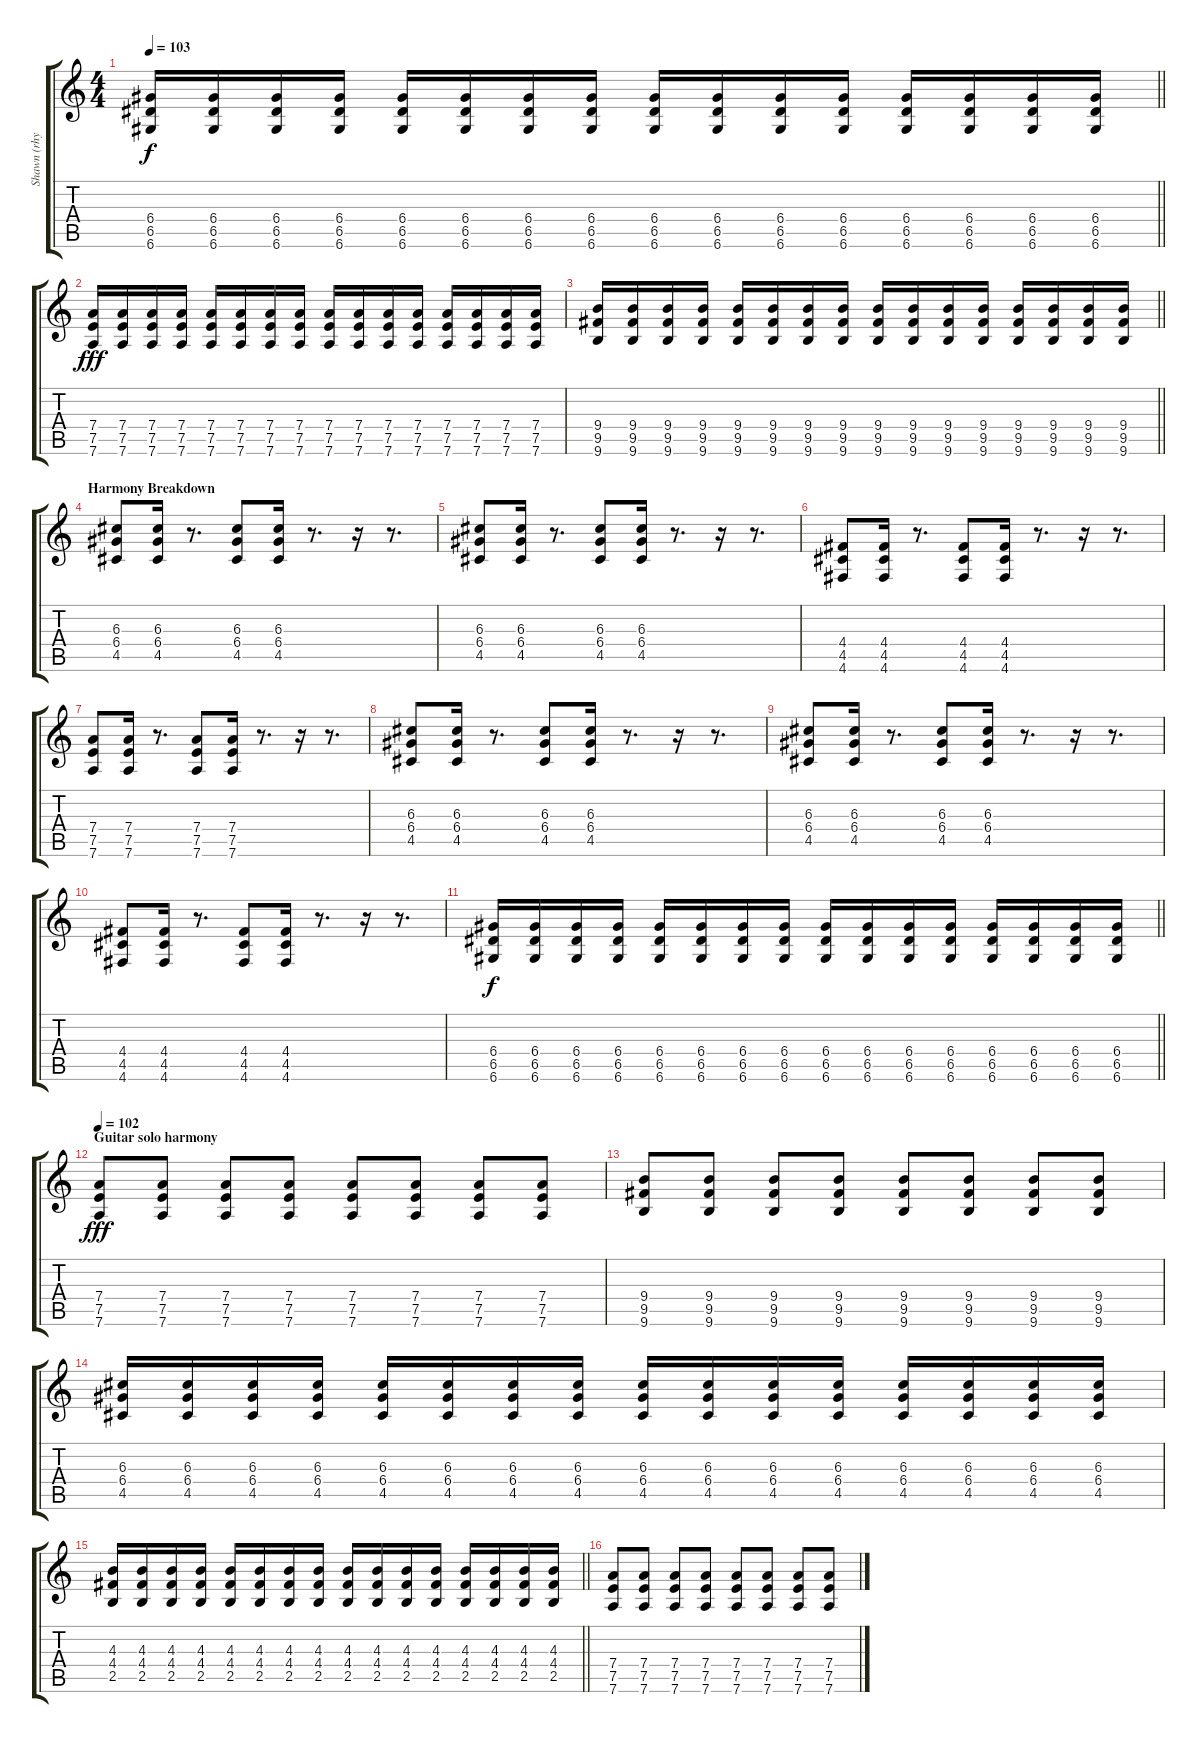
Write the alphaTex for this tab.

\track ("Shawn (rhythm)" "Shawn (rhy") {instrument overdrivenguitar}
\staff {score tabs}
\tuning (E4 B3 G3 D3 A2 D2) {hide}
\ts (4 4)
\tempo 103
\clef g2
\barLineRight lightlight
\ks c
(6.4 6.5 6.6).16{dy f} (6.4 6.5 6.6).16 (6.4 6.5 6.6).16 (6.4 6.5 6.6).16 (6.4 6.5 6.6).16 (6.4 6.5 6.6).16 (6.4 6.5 6.6).16 (6.4 6.5 6.6).16 (6.4 6.5 6.6).16 (6.4 6.5 6.6).16 (6.4 6.5 6.6).16 (6.4 6.5 6.6).16 (6.4 6.5 6.6).16 (6.4 6.5 6.6).16 (6.4 6.5 6.6).16 (6.4 6.5 6.6).16 |
(7.4 7.5 7.6).16{dy fff} (7.4 7.5 7.6).16 (7.4 7.5 7.6).16 (7.4 7.5 7.6).16 (7.4 7.5 7.6).16 (7.4 7.5 7.6).16 (7.4 7.5 7.6).16 (7.4 7.5 7.6).16 (7.4 7.5 7.6).16 (7.4 7.5 7.6).16 (7.4 7.5 7.6).16 (7.4 7.5 7.6).16 (7.4 7.5 7.6).16 (7.4 7.5 7.6).16 (7.4 7.5 7.6).16 (7.4 7.5 7.6).16 |
\barLineRight lightlight
(9.4 9.5 9.6).16 (9.4 9.5 9.6).16 (9.4 9.5 9.6).16 (9.4 9.5 9.6).16 (9.4 9.5 9.6).16 (9.4 9.5 9.6).16 (9.4 9.5 9.6).16 (9.4 9.5 9.6).16 (9.4 9.5 9.6).16 (9.4 9.5 9.6).16 (9.4 9.5 9.6).16 (9.4 9.5 9.6).16 (9.4 9.5 9.6).16 (9.4 9.5 9.6).16 (9.4 9.5 9.6).16 (9.4 9.5 9.6).16 |
\section ("" "Harmony Breakdown")
(6.3 6.4 4.5).8 (6.3 6.4 4.5).16 r.8{d} (6.3 6.4 4.5).8{beam merge} (6.3 6.4 4.5).16 r.8{d} r.16 r.8{d} |
(6.3 6.4 4.5).8 (6.3 6.4 4.5).16 r.8{d} (6.3 6.4 4.5).8{beam merge} (6.3 6.4 4.5).16 r.8{d} r.16 r.8{d} |
(4.4 4.5 4.6).8 (4.4 4.5 4.6).16 r.8{d} (4.4 4.5 4.6).8{beam merge} (4.4 4.5 4.6).16 r.8{d} r.16 r.8{d} |
(7.4 7.5 7.6).8 (7.4 7.5 7.6).16 r.8{d} (7.4 7.5 7.6).8{beam merge} (7.4 7.5 7.6).16 r.8{d} r.16 r.8{d} |
(6.3 6.4 4.5).8 (6.3 6.4 4.5).16 r.8{d} (6.3 6.4 4.5).8{beam merge} (6.3 6.4 4.5).16 r.8{d} r.16 r.8{d} |
(6.3 6.4 4.5).8 (6.3 6.4 4.5).16 r.8{d} (6.3 6.4 4.5).8{beam merge} (6.3 6.4 4.5).16 r.8{d} r.16 r.8{d} |
(4.4 4.5 4.6).8 (4.4 4.5 4.6).16 r.8{d} (4.4 4.5 4.6).8{beam merge} (4.4 4.5 4.6).16 r.8{d} r.16 r.8{d} |
\barLineRight lightlight
(6.4 6.5 6.6).16{dy f} (6.4 6.5 6.6).16 (6.4 6.5 6.6).16 (6.4 6.5 6.6).16 (6.4 6.5 6.6).16 (6.4 6.5 6.6).16 (6.4 6.5 6.6).16 (6.4 6.5 6.6).16 (6.4 6.5 6.6).16 (6.4 6.5 6.6).16 (6.4 6.5 6.6).16 (6.4 6.5 6.6).16 (6.4 6.5 6.6).16 (6.4 6.5 6.6).16 (6.4 6.5 6.6).16 (6.4 6.5 6.6).16 |
\section ("" "Guitar solo harmony")
\tempo 102
(7.4 7.5 7.6).8{dy fff} (7.4 7.5 7.6).8 (7.4 7.5 7.6).8 (7.4 7.5 7.6).8 (7.4 7.5 7.6).8 (7.4 7.5 7.6).8 (7.4 7.5 7.6).8 (7.4 7.5 7.6).8 |
(9.4 9.5 9.6).8 (9.4 9.5 9.6).8 (9.4 9.5 9.6).8 (9.4 9.5 9.6).8 (9.4 9.5 9.6).8 (9.4 9.5 9.6).8 (9.4 9.5 9.6).8 (9.4 9.5 9.6).8 |
(6.3 6.4 4.5).16 (6.3 6.4 4.5).16 (6.3 6.4 4.5).16 (6.3 6.4 4.5).16 (6.3 6.4 4.5).16 (6.3 6.4 4.5).16 (6.3 6.4 4.5).16 (6.3 6.4 4.5).16 (6.3 6.4 4.5).16 (6.3 6.4 4.5).16 (6.3 6.4 4.5).16 (6.3 6.4 4.5).16 (6.3 6.4 4.5).16 (6.3 6.4 4.5).16 (6.3 6.4 4.5).16 (6.3 6.4 4.5).16 |
\barLineRight lightlight
(4.3 4.4 2.5).16 (4.3 4.4 2.5).16 (4.3 4.4 2.5).16 (4.3 4.4 2.5).16 (4.3 4.4 2.5).16 (4.3 4.4 2.5).16 (4.3 4.4 2.5).16 (4.3 4.4 2.5).16 (4.3 4.4 2.5).16 (4.3 4.4 2.5).16 (4.3 4.4 2.5).16 (4.3 4.4 2.5).16 (4.3 4.4 2.5).16 (4.3 4.4 2.5).16 (4.3 4.4 2.5).16 (4.3 4.4 2.5).16 |
(7.4 7.5 7.6).8 (7.4 7.5 7.6).8 (7.4 7.5 7.6).8 (7.4 7.5 7.6).8 (7.4 7.5 7.6).8 (7.4 7.5 7.6).8 (7.4 7.5 7.6).8 (7.4 7.5 7.6).8
